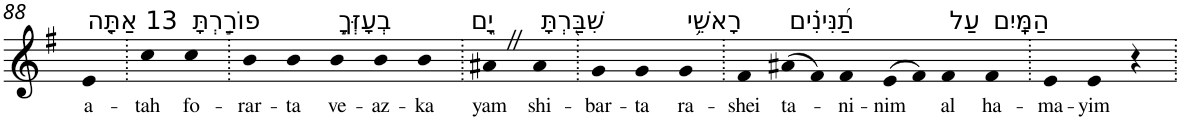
**kern	**text
*part1	*part1
*staff1	*staff1
*I"Piano	*
*I'Pno	*
!!LO:PB:g=z
*clefG2	*
*k[f#]	*
*G:	*
=88	=88
!LO:TX:a:t=13 אַתָּ֤ה	!
!	!LO:LY:b
4e	a-
=89.	=89.
!	!LO:LY:b
4cc	-tah
!LO:TX:a:t=פוֹרַ֣רְתָּ	!
!	!LO:LY:b
4cc	fo-
=90.	=90.
!	!LO:LY:b
4b	-rar-
!	!LO:LY:b
4b	-ta
!LO:TX:a:t=בְעָזְּךָ֣	!
!	!LO:LY:b
4b	ve-
!	!LO:LY:b
4b	-az-
!	!LO:LY:b
4b	-ka
=91.	=91.
!LO:TX:a:t=יָ֑ם	!
!	!LO:LY:b
4a#XZ	yam
!LO:TX:a:t=שִׁבַּ֖רְתָּ	!
!	!LO:LY:b
4a#	shi-
=92.	=92.
!	!LO:LY:b
4g	-bar-
!	!LO:LY:b
4g	-ta
!LO:TX:a:t=רָאשֵׁ֥י	!
!	!LO:LY:b
4g	ra-
=93.	=93.
!	!LO:LY:b
4f#	-shei
!LO:TX:a:t=תַ֝נִּינִ֗ים	!
!	!LO:LY:b
(>8a#X	ta-
8f#)	.
!	!LO:LY:b
4f#	-ni-
!	!LO:LY:b
(>8e	-nim
8f#)	.
!LO:TX:a:t=עַל	!
!	!LO:LY:b
4f#	al
!LO:TX:a:t=הַמָּֽיִם	!
!	!LO:LY:b
4f#	ha-
=94.	=94.
!	!LO:LY:b
4e	-ma-
!	!LO:LY:b
4e	-yim
4r	.
=.	=.
*-	*-
